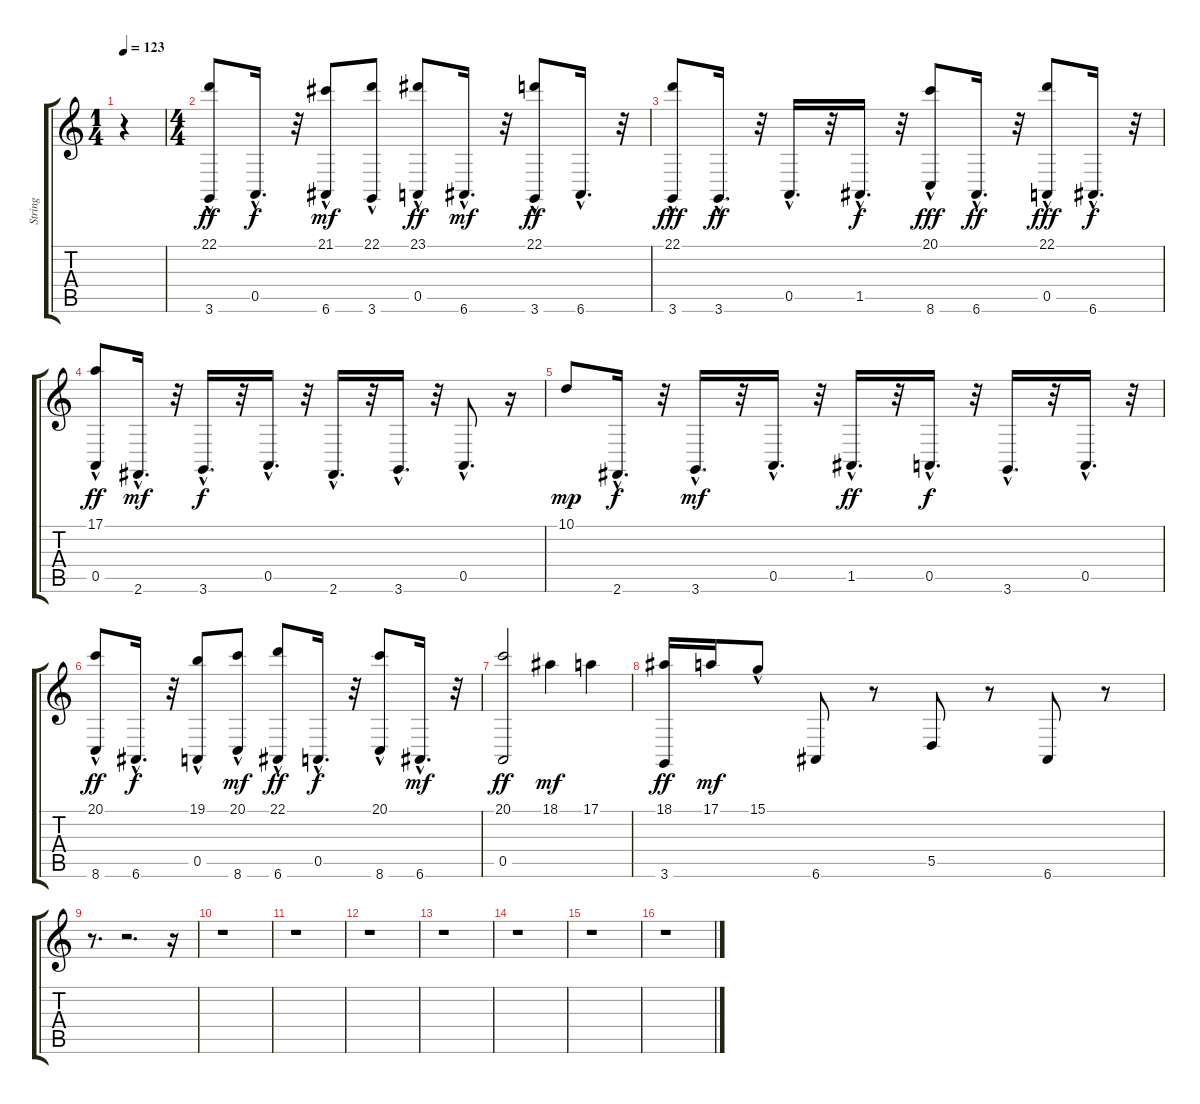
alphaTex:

\track ("String" "String") {instrument stringensemble1}
\staff {score tabs}
\tuning (E4 B3 G3 D3 A2 E2) {hide}
\ts (1 4)
\tempo 123
\clef g2
\ks c
r.4{dy ff instrument stringensemble1} |
\ts (4 4)
(22.1 3.6{hac}).8 0.5{hac}.16{d dy f} r.32 (21.1 6.6{hac}).8{dy mf} (22.1 3.6{hac}).8 (23.1 0.5{hac}).8{dy ff} 6.6{hac}.16{d dy mf} r.32 (22.1 3.6{hac}).8{dy ff} 6.6{hac}.16{d} r.32 |
(22.1 3.6{hac}).8{dy fff} 3.6{hac}.16{d dy ff} r.32 0.5{hac}.16{d} r.32 1.5{hac}.16{d dy f} r.32 (20.1 8.6{hac}).8{dy fff} 6.6{hac}.16{d dy ff} r.32 (22.1 0.5{hac}).8{dy fff} 6.6{hac}.16{d dy f} r.32 |
(17.1 0.5{hac}).8{dy ff} 2.6{hac}.16{d dy mf} r.32 3.6{hac}.16{d dy f} r.32 0.5{hac}.16{d} r.32 2.6{hac}.16{d} r.32 3.6{hac}.16{d} r.32 0.5{hac}.8{d} r.16 |
10.1.8{dy mp} 2.6{hac}.16{d dy f} r.32 3.6{hac}.16{d dy mf} r.32 0.5{hac}.16{d} r.32 1.5{hac}.16{d dy ff} r.32 0.5{hac}.16{d dy f} r.32 3.6{hac}.16{d} r.32 0.5{hac}.16{d} r.32 |
(20.1 8.6{hac}).8{dy ff} 6.6{hac}.16{d dy f} r.32 (19.1 0.5{hac}).8 (20.1 8.6{hac}).8{dy mf} (22.1 6.6{hac}).8{dy ff} 0.5{hac}.16{d dy f} r.32 (20.1 8.6{hac}).8 6.6{hac}.16{d dy mf} r.32 |
(20.1 0.5).2{dy ff} 18.1.4{dy mf} 17.1.4 |
(18.1 3.6).16{dy ff} 17.1.16{dy mf} 15.1{hac}.8 6.6.8 r.8 5.5.8 r.8 6.6.8 r.8 |
r.8{d} r.2{d} r.16 |
r.1 |
r.1 |
r.1 |
r.1 |
r.1 |
r.1 |
r.1
